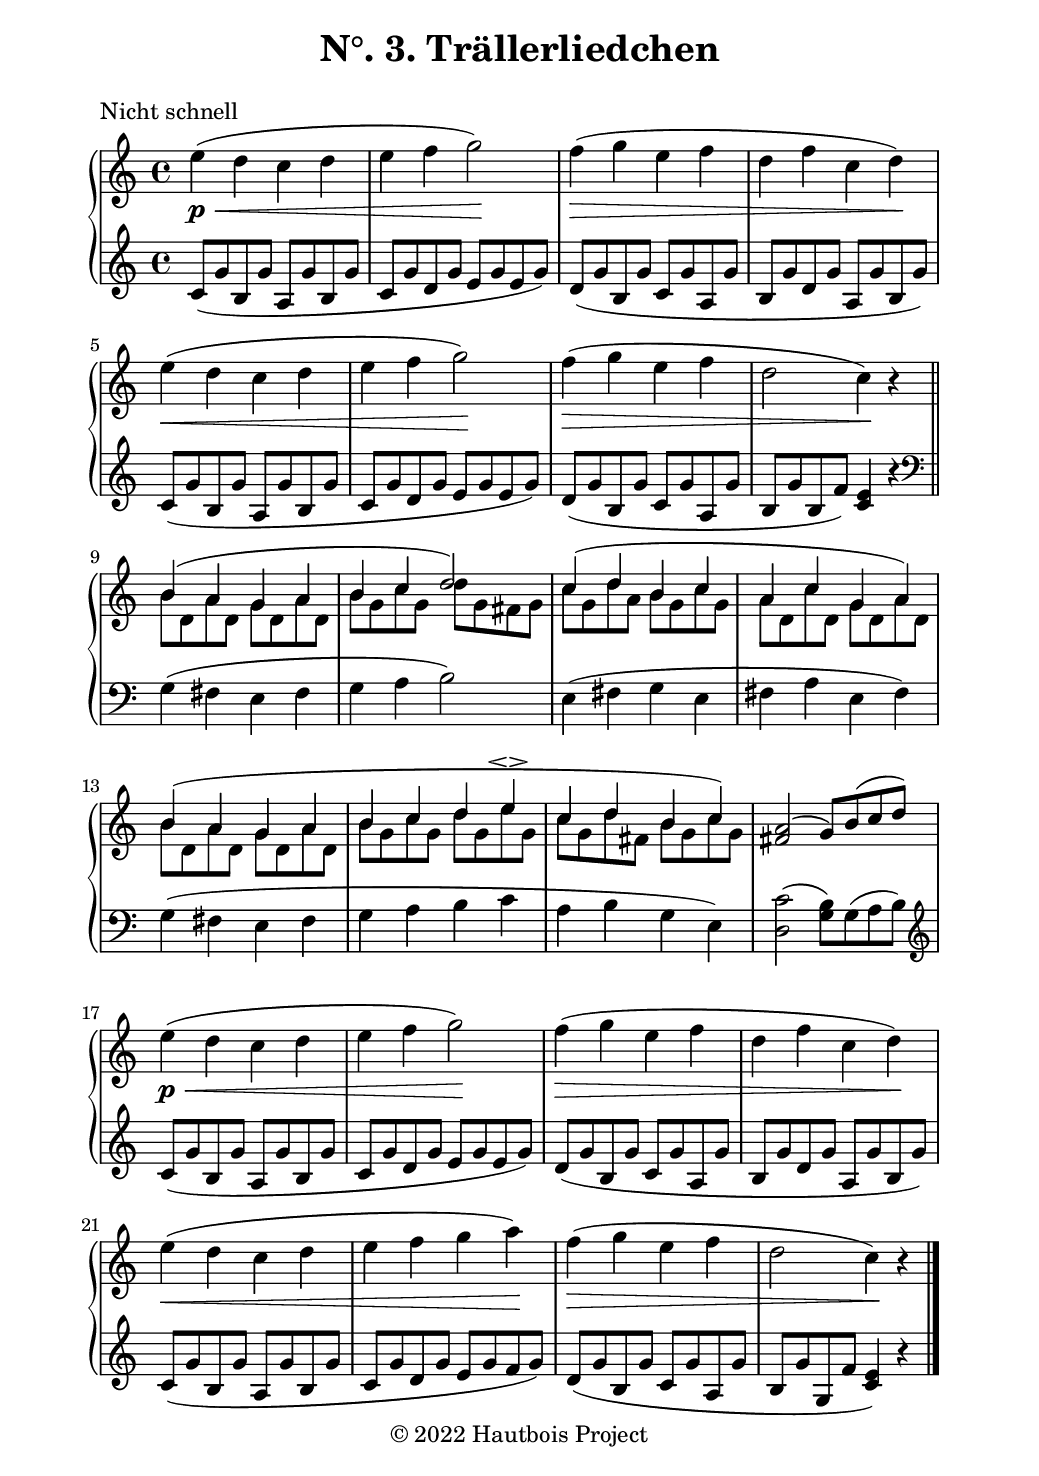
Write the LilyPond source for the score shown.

%! Title: Album für die Jugend, op.68
%! Subtitle: No 3. Trällerliedchen
%! Subsubtitle:
%! Type: final
%! Status: review
%! Remark: correctness and fingering

\version "2.21.1"
%% Generated by lilypond-book
%% Options: [exampleindent=10.16\mm,indent=0\mm,line-width=14.5\cm,noragged-right,papersize=a5,quote]
%\include "lilypond-book-preamble.ly"
\include "italiano.ly"

%****************************************************************
% Start cut-&-pastable-section

%****************************************************************

\paper {
  % Set paper
  #(set-paper-size "b5")
  indent = 0\mm
  line-width = 14.6\cm
  ragged-right = ##f
  line-width = #(- line-width (* mm 3.000000) (* mm 1))
}

\layout {
  
}

%*****************************************
%  Set Header
%*****************************************
\header {
  title = "N°. 3. Trällerliedchen"
  subtitle = " "
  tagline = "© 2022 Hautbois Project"
}

%*****************************************
% Start Voice
% Write the voices here
%*****************************************
MyMeter = \time 4/4
%MyTempo = \tempo "Allegro" 4. = 76
MyKey = \key do \major
PieceName = "Nicht schnell"

VoiceI = \relative {
  %bar 1 - 4
  mi''4 \p \< ( re do re
  mi fa sol2) \!
  fa4( \> sol mi fa
  re fa do re) \!
  
  %bar 5 - 8
  mi \< ( re do re
  mi fa sol2) \!
  fa4 \> ( sol mi fa
  re2 do4) \! r
  
  \bar "||"

  %bar 9 - 12
  <<
    \voiceOne {
      si4( la sol la
    }
    \new Voice {
      \voiceTwo
      si8[ re, la' re,]  sol[ re la' re,]
    }
  >>
  <<
    \voiceOne {
      si'4 do re2)
    }
    \new Voice {
      \voiceTwo
      si8[ sol do sol] re'[ sol, fad sol]
    }
  >>
  <<
    \voiceOne {
      do4( re si do
    }
    \new Voice {
      \voiceTwo
      do8[ sol re' la]  si[ sol do sol]
    }
  >>
  <<
    \voiceOne {
      la4 do sol la)
    }
    \new Voice {
      \voiceTwo
      la8[ re, do' re,]  sol[ re la' re,]
    }
  >>
  
  %bar 13 - 16
  <<
    \voiceOne {
      si'4( la sol la
    }
    \new Voice {
      \voiceTwo
      si8[ re, la' re,]  sol[ re la' re,]
    }
  >>
  <<
    \voiceOne {
      si'4 do re mi\espressivo
    }
    \new Voice {
      \voiceTwo
      si8[ sol do sol]  re'[ sol, mi' sol,]
    }
  >>
  <<
    \voiceOne {
      do4 re si do)
    }
    \new Voice {
      \voiceTwo
      do8[ sol re' fad,]  si[ sol do sol]
    }
  >>
  <fad la>2( sol8) si( do re)
  
  %bar 17 - 20
  \stemDown
  mi4 \p \< ( re do re
  mi fa sol2) \!
  fa4( \> sol mi fa
  re fa do re) \!
  
  %bar 21 - 24
  mi \< ( re do re
  mi fa sol la) \!
  fa \> ( sol mi fa
  re2 do4) \! si4\rest

  \bar "|."
  
  
}


BassoI = \relative {
  \clef "treble"
  %bar 1 - 4
  do'8( sol' si, sol' la, sol' si, sol'
  do, sol' re sol mi sol mi sol)
  re( sol si, sol' do, sol' la, sol'
  si, sol' re sol la, sol' si, sol')
  
  %bar 5 - 8
  do,( sol' si, sol' la, sol' si, sol'
  do, sol' re sol mi sol mi sol)
  re( sol si, sol' do, sol' la, sol'
  si, sol' si, fa') <do mi>4 r
  
  %\bar "||"

  \clef "bass"
  %bar 9 - 12
  sol( fad mi fad
  sol la si2)
  mi,4( fad sol mi
  fad la mi fad)
  
  %bar 13 - 16
  sol( fad mi fad
  sol la si do
  la si sol mi)
  <re do'>2( <sol si>8) sol( la si)
  
  \clef "treble"
  %bar 17 - 20
  do8( sol' si, sol' la, sol' si, sol'
  do, sol' re sol mi sol mi sol)
  re( sol si, sol' do, sol' la, sol'
  si, sol' re sol la, sol' si, sol')
  
  %bar 21 - 24
  do,( sol' si, sol' la, sol' si, sol'
  do, sol' re sol mi sol fa sol)
  re( sol si, sol' do, sol' la, sol'
  si, sol' sol, fa' <do mi>4) r
  %\bar "|."
}


%*****************************************
%  Start Score
%*****************************************

%\markup { \vspace #1 }
\score {
  \header {
    piece = \PieceName
  }
  \new PianoStaff <<
    \new Staff { 
      \clef "treble" 
      %\MyTempo
      \MyKey
      \MyMeter
        \VoiceI
    }
    \new Staff { 
      \clef "bass"
      %\MyTempo
      \MyKey
      \MyMeter
        \BassoI
    }
  >>
}
